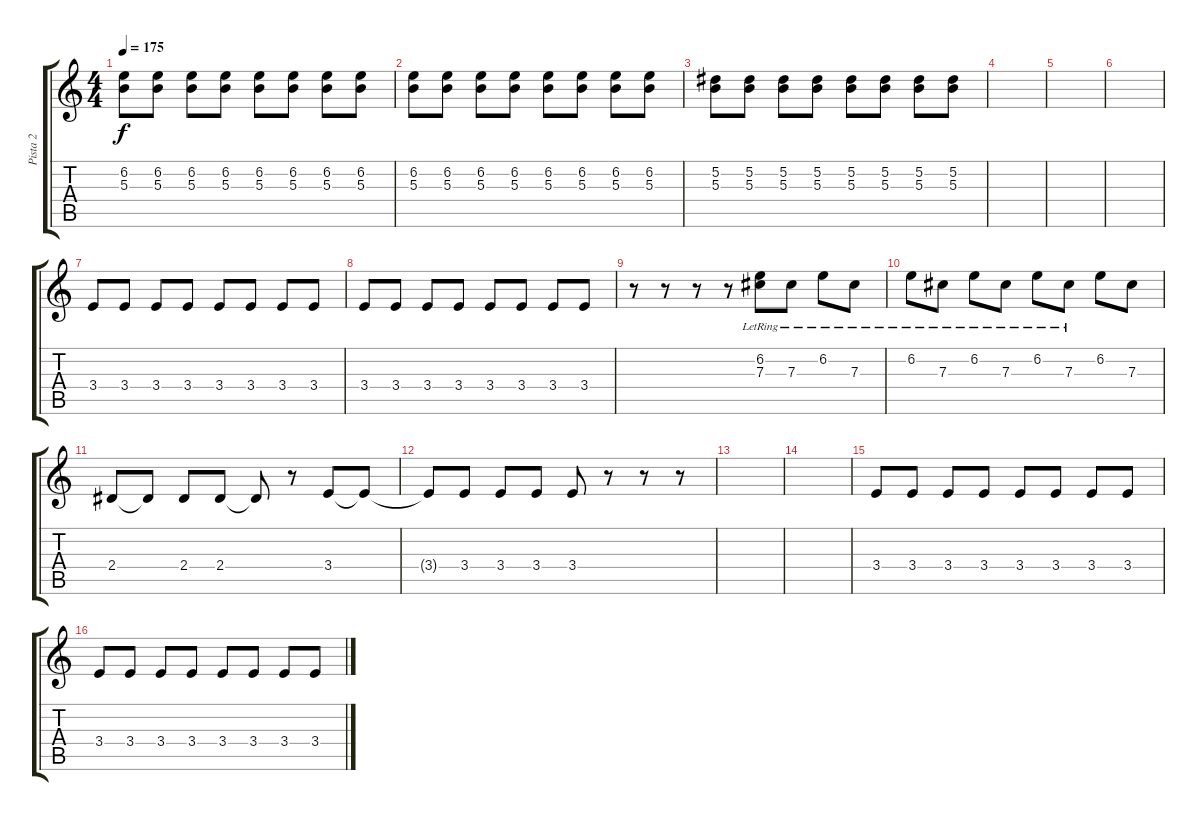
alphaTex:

\track ("Pista 2" "Pista 2") {instrument distortionguitar}
\staff {score tabs}
\tuning (Eb4 Bb3 Gb3 Db3 Ab2 Db2) {hide}
\ts (4 4)
\tempo 175
\clef g2
\ks c
(6.2 5.3).8{dy f} (6.2 5.3).8 (6.2 5.3).8 (6.2 5.3).8 (6.2 5.3).8 (6.2 5.3).8 (6.2 5.3).8 (6.2 5.3).8 |
(6.2 5.3).8 (6.2 5.3).8 (6.2 5.3).8 (6.2 5.3).8 (6.2 5.3).8 (6.2 5.3).8 (6.2 5.3).8 (6.2 5.3).8 |
(5.2 5.3).8 (5.2 5.3).8 (5.2 5.3).8 (5.2 5.3).8 (5.2 5.3).8 (5.2 5.3).8 (5.2 5.3).8 (5.2 5.3).8 |
|
|
|
3.4.8 3.4.8 3.4.8 3.4.8 3.4.8 3.4.8 3.4.8 3.4.8 |
3.4.8 3.4.8 3.4.8 3.4.8 3.4.8 3.4.8 3.4.8 3.4.8 |
r.8 r.8 r.8 r.8 (6.2{lr} 7.3{lr}).8 7.3{lr}.8 6.2{lr}.8 7.3{lr}.8 |
6.2{lr}.8 7.3{lr}.8 6.2{lr}.8 7.3{lr}.8 6.2{lr}.8 7.3{lr}.8 6.2.8 7.3.8 |
2.4.8 2.4{t}.8 2.4.8 2.4.8 2.4{t}.8 r.8 3.4.8 3.4{t}.8 |
3.4{t}.8 3.4.8 3.4.8 3.4.8 3.4.8 r.8 r.8 r.8 |
|
|
3.4.8 3.4.8 3.4.8 3.4.8 3.4.8 3.4.8 3.4.8 3.4.8 |
3.4.8 3.4.8 3.4.8 3.4.8 3.4.8 3.4.8 3.4.8 3.4.8
